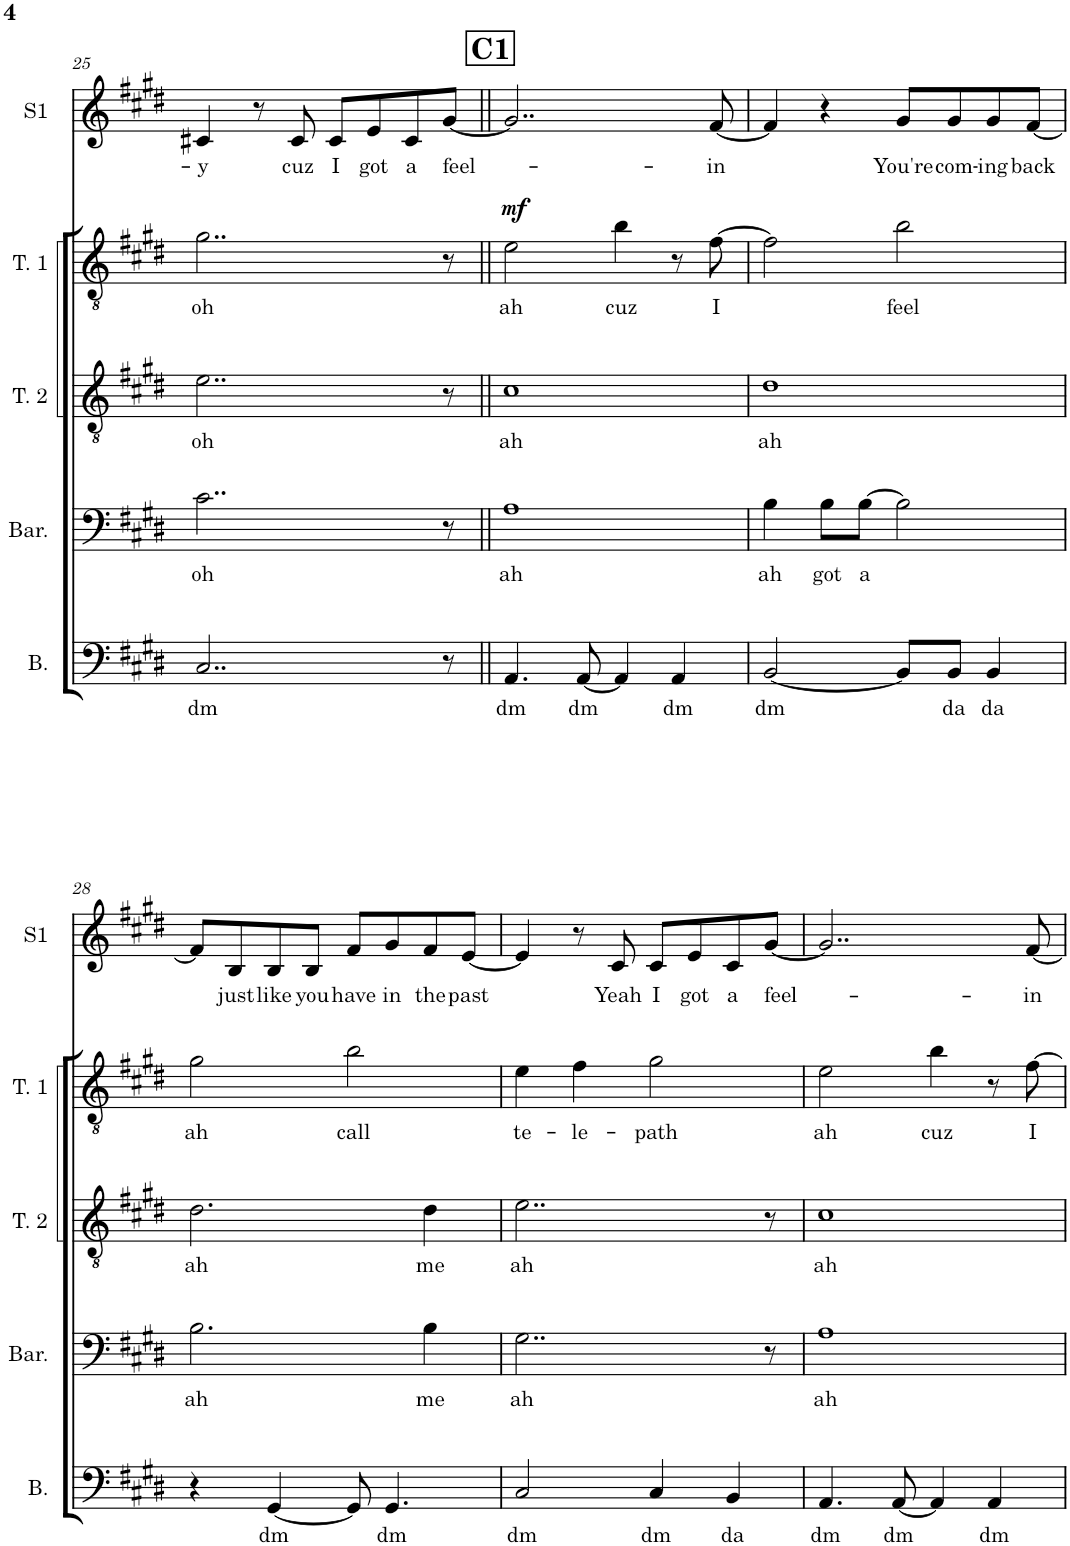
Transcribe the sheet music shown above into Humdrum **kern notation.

**kern	**text	**kern	**text	**kern	**text	**kern	**text	**dynam	**kern	**text
*part5	*part5	*part4	*part4	*part3	*part3	*part2	*part2	*part2	*part1	*part1
*staff5	*staff5	*staff4	*staff4	*staff3	*staff3	*staff2	*staff2	*staff2	*staff1	*staff1
*I"Bass	*	*I"Baritone	*	*I"Tenor 2	*	*I"Tenor 1	*	*	*I"Solo 1	*
*I'B.	*	*I'Bar.	*	*I'T. 2	*	*I'T. 1	*	*	*I'S1	*
!!LO:PB:g=z
*clefF4	*	*clefF4	*	*clefGv2	*	*clefGv2	*	*	*clefG2	*
*k[f#c#g#d#]	*	*k[f#c#g#d#]	*	*k[f#c#g#d#]	*	*k[f#c#g#d#]	*	*	*k[f#c#g#d#]	*
*M4/4	*	*M4/4	*	*M4/4	*	*M4/4	*	*	*M4/4	*
=25	=25	=25	=25	=25	=25	=25	=25	=25	=25	=25
!	!LO:LY:b	!	!LO:LY:b	!	!LO:LY:b	!	!LO:LY:b	!	!	!LO:LY:b
2..C#/	dm	2..c#\	oh	2..e\	oh	2..g#\	oh	.	4c#X/	-y
.	.	.	.	.	.	.	.	.	8r	.
!	!	!	!	!	!	!	!	!	!	!LO:LY:b
.	.	.	.	.	.	.	.	.	8c#/	cuz
!	!	!	!	!	!	!	!	!	!	!LO:LY:b
.	.	.	.	.	.	.	.	.	8c#/L	I
!	!	!	!	!	!	!	!	!	!	!LO:LY:b
.	.	.	.	.	.	.	.	.	8e/	got
!	!	!	!	!	!	!	!	!	!	!LO:LY:b
.	.	.	.	.	.	.	.	.	8c#/	a
!	!	!	!	!	!	!	!	!	!	!LO:LY:b
8r	.	8r	.	8r	.	8r	.	.	[8g#/J	feel-
!!LO:REH:place=s1:a:B:cj:fs=14:t=C1
=26||	=26||	=26||	=26||	=26||	=26||	=26||	=26||	=26||	=26||	=26||
!	!LO:LY:b	!	!LO:LY:b	!	!LO:LY:b	!	!LO:LY:b	!LO:DY:a	!	!
4.AA/	dm	1A	ah	1c#	ah	2e\	ah	mf	2..g#/]	.
!	!LO:LY:b	!	!	!	!	!	!	!	!	!
[8AA/	dm	.	.	.	.	.	.	.	.	.
!	!	!	!	!	!	!	!LO:LY:b	!	!	!
4AA/]	.	.	.	.	.	4b\	cuz	.	.	.
!	!LO:LY:b	!	!	!	!	!	!	!	!	!
4AA/	dm	.	.	.	.	8r	.	.	.	.
!	!	!	!	!	!	!	!LO:LY:b	!	!	!LO:LY:b
.	.	.	.	.	.	[8f#\	-I	.	[8f#/	-in
=27	=27	=27	=27	=27	=27	=27	=27	=27	=27	=27
!	!LO:LY:b	!	!LO:LY:b	!	!LO:LY:b	!	!	!	!	!
[2BB/	dm	4B\	ah	1d#	ah	2f#\]	.	.	4f#/]	.
!	!	!	!LO:LY:b	!	!	!	!	!	!	!
.	.	8B\L	got	.	.	.	.	.	4r	.
!	!	!	!LO:LY:b	!	!	!	!	!	!	!
.	.	[8B\J	a	.	.	.	.	.	.	.
!	!	!	!	!	!	!	!LO:LY:b	!	!	!LO:LY:b
8BB/L]	.	2B\]	.	.	.	2b\	feel	.	8g#/L	You're
!	!LO:LY:b	!	!	!	!	!	!	!	!	!LO:LY:b
8BB/J	da	.	.	.	.	.	.	.	8g#/	com-
!	!LO:LY:b	!	!	!	!	!	!	!	!	!LO:LY:b
4BB/	da	.	.	.	.	.	.	.	8g#/	-ing
!	!	!	!	!	!	!	!	!	!	!LO:LY:b
.	.	.	.	.	.	.	.	.	[8f#/J	back
!!LO:LB:g=z
=28	=28	=28	=28	=28	=28	=28	=28	=28	=28	=28
!	!	!	!LO:LY:b	!	!LO:LY:b	!	!LO:LY:b	!	!	!
4r	.	2.B\	ah	2.d#\	ah	2g#\	ah	.	8f#/L]	.
!	!	!	!	!	!	!	!	!	!	!LO:LY:b
.	.	.	.	.	.	.	.	.	8B/	just
!	!LO:LY:b	!	!	!	!	!	!	!	!	!LO:LY:b
[4GG#/	dm	.	.	.	.	.	.	.	8B/	like
!	!	!	!	!	!	!	!	!	!	!LO:LY:b
.	.	.	.	.	.	.	.	.	8B/J	you
!	!	!	!	!	!	!	!LO:LY:b	!	!	!LO:LY:b
8GG#/]	.	.	.	.	.	2b\	call	.	8f#/L	have
!	!LO:LY:b	!	!	!	!	!	!	!	!	!LO:LY:b
4.GG#/	dm	.	.	.	.	.	.	.	8g#/	in
!	!	!	!LO:LY:b	!	!LO:LY:b	!	!	!	!	!LO:LY:b
.	.	4B\	me	4d#\	me	.	.	.	8f#/	the
!	!	!	!	!	!	!	!	!	!	!LO:LY:b
.	.	.	.	.	.	.	.	.	[8e/J	past
=29	=29	=29	=29	=29	=29	=29	=29	=29	=29	=29
!	!LO:LY:b	!	!LO:LY:b	!	!LO:LY:b	!	!LO:LY:b	!	!	!
2C#/	dm	2..G#\	ah	2..e\	ah	4e\	te-	.	4e/]	.
!	!	!	!	!	!	!	!LO:LY:b	!	!	!
.	.	.	.	.	.	4f#\	-le-	.	8r	.
!	!	!	!	!	!	!	!	!	!	!LO:LY:b
.	.	.	.	.	.	.	.	.	8c#/	Yeah
!	!LO:LY:b	!	!	!	!	!	!LO:LY:b	!	!	!LO:LY:b
4C#/	dm	.	.	.	.	2g#\	-path	.	8c#/L	I
!	!	!	!	!	!	!	!	!	!	!LO:LY:b
.	.	.	.	.	.	.	.	.	8e/	got
!	!LO:LY:b	!	!	!	!	!	!	!	!	!LO:LY:b
4BB/	da	.	.	.	.	.	.	.	8c#/	a
!	!	!	!	!	!	!	!	!	!	!LO:LY:b
.	.	8r	.	8r	.	.	.	.	[8g#/J	feel-
=30	=30	=30	=30	=30	=30	=30	=30	=30	=30	=30
!	!LO:LY:b	!	!LO:LY:b	!	!LO:LY:b	!	!LO:LY:b	!	!	!
4.AA/	dm	1A	ah	1c#	ah	2e\	ah	.	2..g#/]	.
!	!LO:LY:b	!	!	!	!	!	!	!	!	!
[8AA/	dm	.	.	.	.	.	.	.	.	.
!	!	!	!	!	!	!	!LO:LY:b	!	!	!
4AA/]	.	.	.	.	.	4b\	cuz	.	.	.
!	!LO:LY:b	!	!	!	!	!	!	!	!	!
4AA/	dm	.	.	.	.	8r	.	.	.	.
!	!	!	!	!	!	!	!LO:LY:b	!	!	!LO:LY:b
.	.	.	.	.	.	[8f#\	-I	.	[8f#/	-in
=	=	=	=	=	=	=	=	=	=	=
*-	*-	*-	*-	*-	*-	*-	*-	*-	*-	*-
